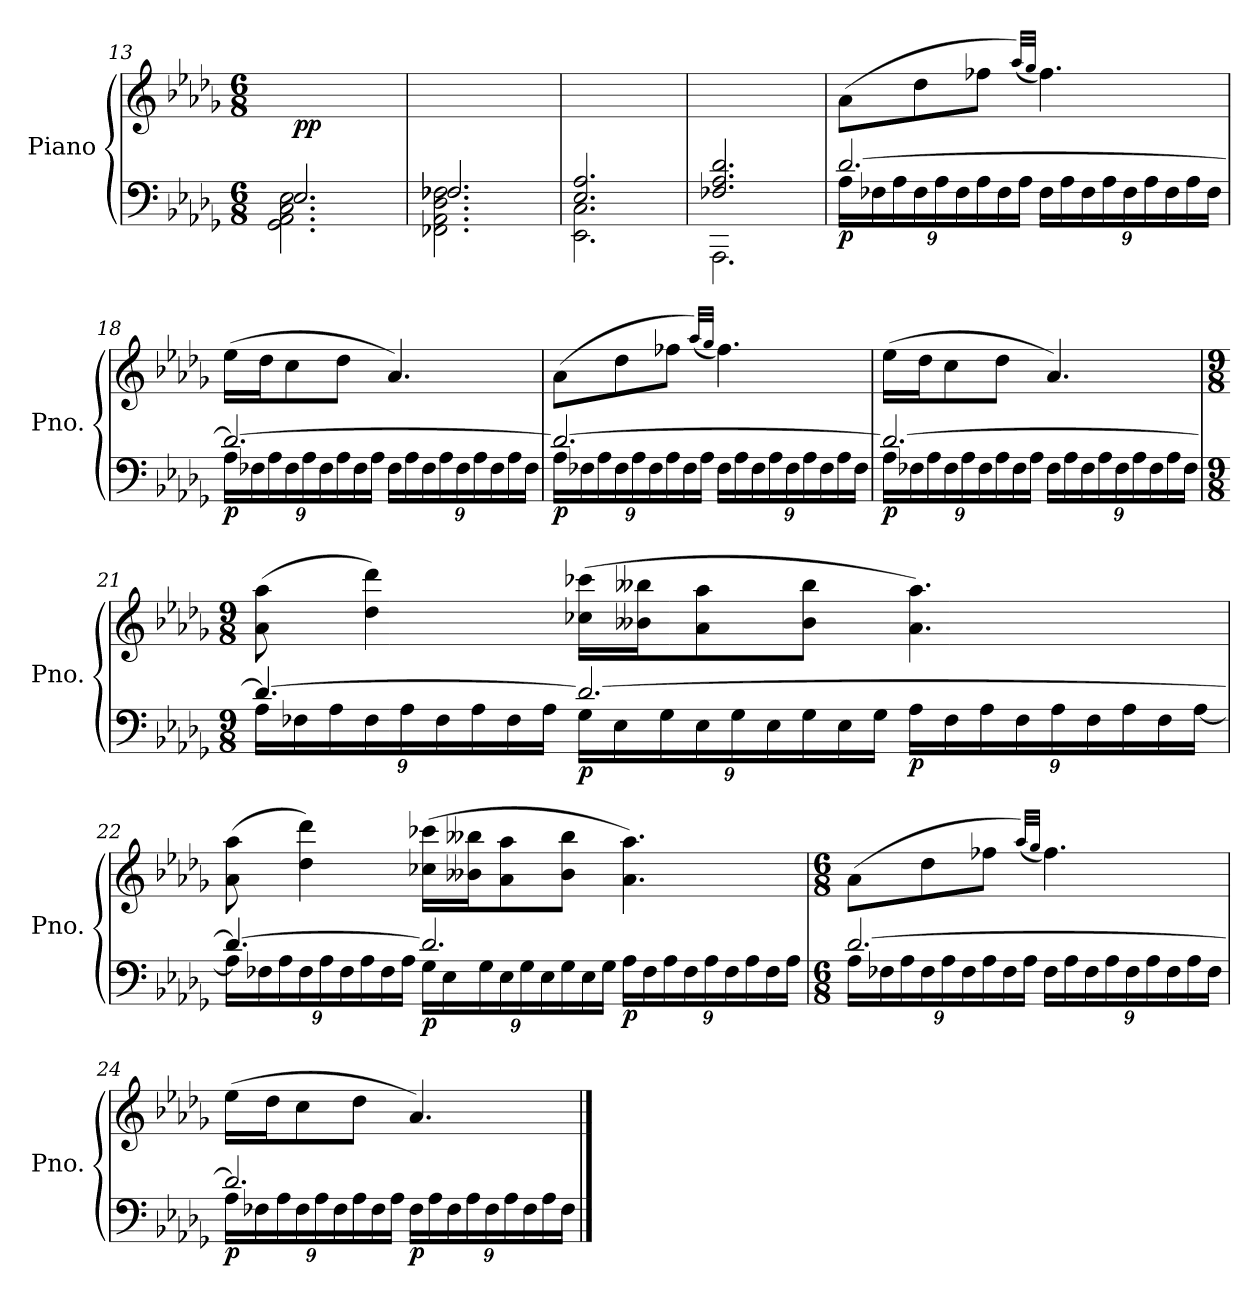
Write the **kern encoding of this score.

**kern	**kern	**dynam
*part1	*part1	*part1
*staff2	*staff1	*staff1/2
*I"Piano	*	*
*I'Pno.	*	*
*clefF4	*clefG2	*
*k[b-e-a-d-g-]	*k[b-e-a-d-g-]	*
*M6/8	*M6/8	*
=13	=13	=13
*^	*	*
!	!	!	!LO:DY:b
2.E-/	2.GG-\ 2.AA-\ 2.C\ 2.E-\	2.ryy	pp
=14	=14	=14	=14
2.F-X/	2.FF-X\ 2.AA-\ 2.D-\ 2.F-X\	2.ryy	.
=15	=15	=15	=15
2.E-/ 2.A-/	2.EE-\ 2.C\	2.ryy	.
=16	=16	=16	=16
2.F-X/ 2.A-/ 2.d-/	2.AAA-\	2.ryy	.
!!LO:PB:g=z
=17	=17	=17	=17
*	*Xbrackettup	*	*
!	!	!	!LO:DY:b=2
[2.d-/	24A-\LL	(>8a-\L	p
.	24F-X\	.	.
.	24A-\	.	.
.	24F-\	8dd-\	.
.	24A-\	.	.
.	24F-\	.	.
.	24A-\	8ff-X\J	.
.	24F-\	.	.
.	24A-\JJ	.	.
.	.	(<32qaa-/LLL)	.
.	.	32qgg-/JJJ	.
.	24F-\LL	4.ff-\)	.
.	24A-\	.	.
.	24F-\	.	.
.	24A-\	.	.
.	24F-\	.	.
.	24A-\	.	.
.	24F-\	.	.
.	24A-\	.	.
.	24F-\JJ	.	.
=18	=18	=18	=18
!	!	!	!LO:DY:b=2
2.d-/_	24A-\LL	(>16ee-\LL	p
.	24F-X\	.	.
.	.	16dd-\J	.
.	24A-\	.	.
.	24F-\	8cc\	.
.	24A-\	.	.
.	24F-\	.	.
.	24A-\	8dd-\J	.
.	24F-\	.	.
.	24A-\JJ	.	.
.	24F-\LL	4.a-/)	.
.	24A-\	.	.
.	24F-\	.	.
.	24A-\	.	.
.	24F-\	.	.
.	24A-\	.	.
.	24F-\	.	.
.	24A-\	.	.
.	24F-\JJ	.	.
!!LO:LB:g=z
=19	=19	=19	=19
!	!	!	!LO:DY:b=2
2.d-/_	24A-\LL	(>8a-\L	p
.	24F-X\	.	.
.	24A-\	.	.
.	24F-\	8dd-\	.
.	24A-\	.	.
.	24F-\	.	.
.	24A-\	8ff-X\J	.
.	24F-\	.	.
.	24A-\JJ	.	.
.	.	(<32qaa-/LLL)	.
.	.	32qgg-/JJJ	.
.	24F-\LL	4.ff-\)	.
.	24A-\	.	.
.	24F-\	.	.
.	24A-\	.	.
.	24F-\	.	.
.	24A-\	.	.
.	24F-\	.	.
.	24A-\	.	.
.	24F-\JJ	.	.
=20	=20	=20	=20
!	!	!	!LO:DY:b=2
2.d-/_	24A-\LL	(>16ee-\LL	p
.	24F-X\	.	.
.	.	16dd-\J	.
.	24A-\	.	.
.	24F-\	8cc\	.
.	24A-\	.	.
.	24F-\	.	.
.	24A-\	8dd-\J	.
.	24F-\	.	.
.	24A-\JJ	.	.
.	24F-\LL	4.a-/)	.
.	24A-\	.	.
.	24F-\	.	.
.	24A-\	.	.
.	24F-\	.	.
.	24A-\	.	.
.	24F-\	.	.
.	24A-\	.	.
.	24F-\JJ	.	.
!!LO:LB:g=z
=21	=21	=21	=21
*M9/8	*	*M9/8	*
4.d-/_	24A-\LL	(>8a-\ 8aa-\	.
.	24F-X\	.	.
.	24A-\	.	.
.	24F-\	4dd-\ 4ddd-\)	.
.	24A-\	.	.
.	24F-\	.	.
.	24A-\	.	.
.	24F-\	.	.
.	24A-\JJ	.	.
!	!	!	!LO:DY:b=2
2.d-/_	24G-\LL	(>16cc-X\ 16ccc-X\LL	p
.	24E-\	.	.
.	.	16b--X\ 16bb--X\J	.
.	24G-\	.	.
.	24E-\	8a-\ 8aa-\	.
.	24G-\	.	.
.	24E-\	.	.
.	24G-\	8b--\ 8bb--\J	.
.	24E-\	.	.
.	24G-\JJ	.	.
!	!	!	!LO:DY:b=2
.	24A-\LL	4.a-\ 4.aa-\)	p
.	24F-\	.	.
.	24A-\	.	.
.	24F-\	.	.
.	24A-\	.	.
.	24F-\	.	.
.	24A-\	.	.
.	24F-\	.	.
.	[24A-\JJ	.	.
!!LO:LB:g=z
=22	=22	=22	=22
4.d-/_	24A-\LL]	(>8a-\ 8aa-\	.
.	24F-X\	.	.
.	24A-\	.	.
.	24F-\	4dd-\ 4ddd-\)	.
.	24A-\	.	.
.	24F-\	.	.
.	24A-\	.	.
.	24F-\	.	.
.	24A-\JJ	.	.
!	!	!	!LO:DY:b=2
2.d-/]	24G-\LL	(>16cc-X\ 16ccc-X\LL	p
.	24E-\	.	.
.	.	16b--X\ 16bb--X\J	.
.	24G-\	.	.
.	24E-\	8a-\ 8aa-\	.
.	24G-\	.	.
.	24E-\	.	.
.	24G-\	8b--\ 8bb--\J	.
.	24E-\	.	.
.	24G-\JJ	.	.
!	!	!	!LO:DY:b=2
.	24A-\LL	4.a-\ 4.aa-\)	p
.	24F-\	.	.
.	24A-\	.	.
.	24F-\	.	.
.	24A-\	.	.
.	24F-\	.	.
.	24A-\	.	.
.	24F-\	.	.
.	24A-\JJ	.	.
!!LO:LB:g=z
=23	=23	=23	=23
*M6/8	*	*M6/8	*
[2.d-/	24A-\LL	(>8a-\L	.
.	24F-X\	.	.
.	24A-\	.	.
.	24F-\	8dd-\	.
.	24A-\	.	.
.	24F-\	.	.
.	24A-\	8ff-X\J	.
.	24F-\	.	.
.	24A-\JJ	.	.
.	.	(<32qaa-/LLL)	.
.	.	32qgg-/JJJ	.
.	24F-\LL	4.ff-\)	.
.	24A-\	.	.
.	24F-\	.	.
.	24A-\	.	.
.	24F-\	.	.
.	24A-\	.	.
.	24F-\	.	.
.	24A-\	.	.
.	24F-\JJ	.	.
=24	=24	=24	=24
!	!	!	!LO:DY:b=2
2.d-/]	24A-\LL	(>16ee-\LL	p
.	24F-X\	.	.
.	.	16dd-\J	.
.	24A-\	.	.
.	24F-\	8cc\	.
.	24A-\	.	.
.	24F-\	.	.
.	24A-\	8dd-\J	.
.	24F-\	.	.
.	24A-\JJ	.	.
!	!	!	!LO:DY:b=2
.	24F-\LL	4.a-/)	p
.	24A-\	.	.
.	24F-\	.	.
.	24A-\	.	.
.	24F-\	.	.
.	24A-\	.	.
.	24F-\	.	.
.	24A-\	.	.
.	24F-\JJ	.	.
*v	*v	*	*
==	==	==
*-	*-	*-
